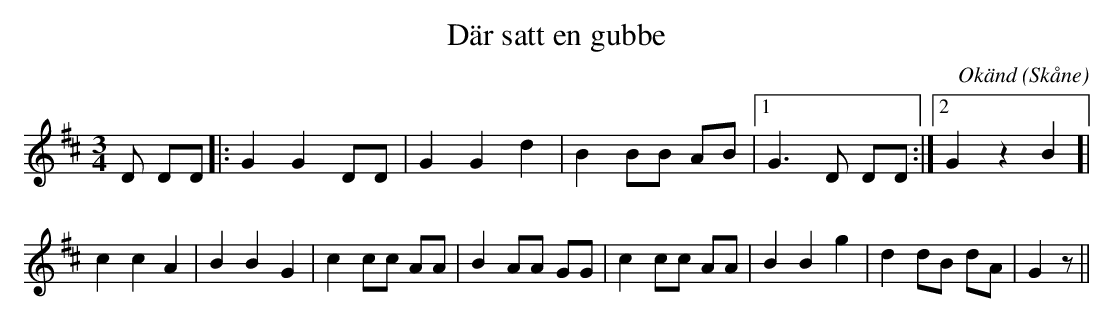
X:1
T:Där satt en gubbe
C:Okänd
O:Skåne
M:3/4
L:1/8
K:D
D DD |: G2 G2 DD | G2 G2 d2 | B2 BB AB |[1 G3 D DD :|[2 G2 z2 B2 ]|
c2 c2 A2 | B2 B2 G2 | c2 cc AA | B2 AA GG | c2 cc AA | B2 B2 g2 | d2 dB dA  | G2 z ||
